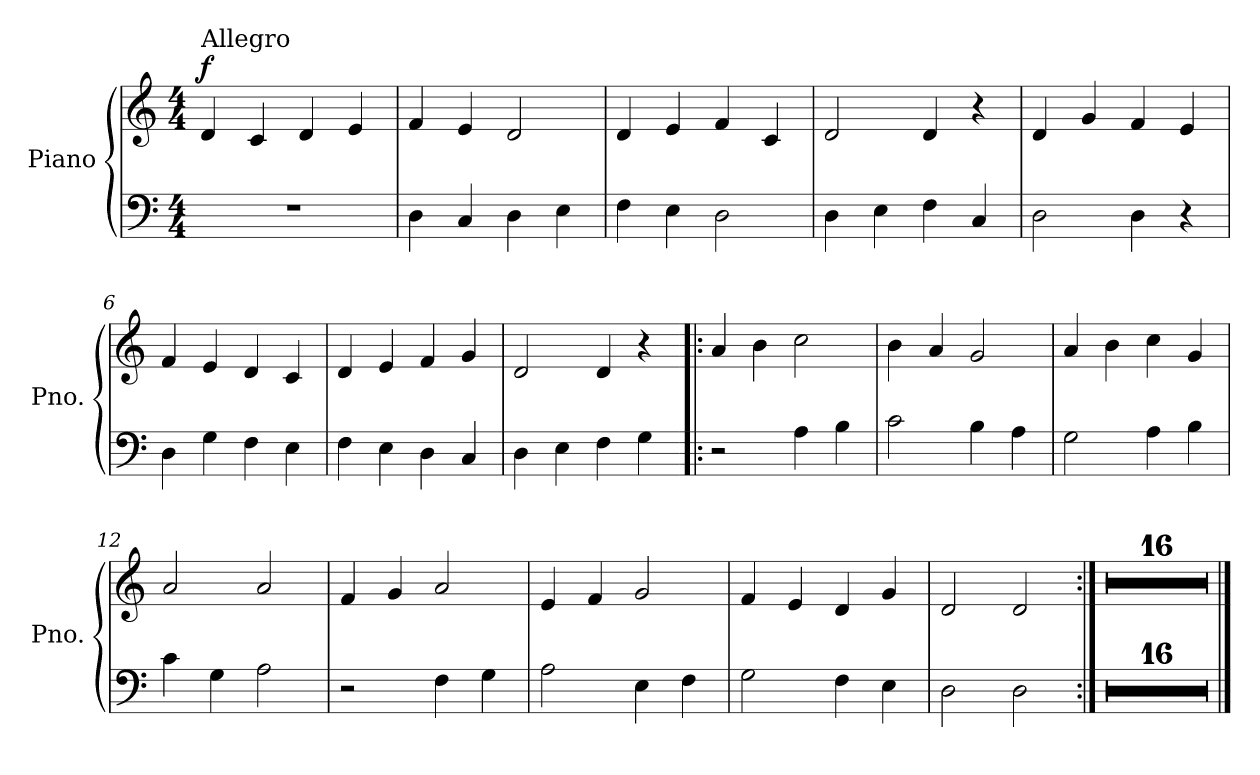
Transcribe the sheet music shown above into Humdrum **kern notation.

**kern	**kern	**dynam
*part1	*part1	*part1
*staff2	*staff1	*staff1/2
*I"Piano	*	*
*I'Pno.	*	*
*clefF4	*clefG2	*
*k[]	*k[]	*
*C:	*C:	*
*M4/4	*M4/4	*
=1	=1	=1
!	!LO:TX:a:t=Allegro	!
!	!	!LO:DY:a
1r	4d/	f
.	4c/	.
.	4d/	.
.	4e/	.
=2	=2	=2
4D\	4f/	.
4C/	4e/	.
4D\	2d/	.
4E\	.	.
=3	=3	=3
4F\	4d/	.
4E\	4e/	.
2D\	4f/	.
.	4c/	.
=4	=4	=4
4D\	2d/	.
4E\	.	.
4F\	4d/	.
4C/	4r	.
=5	=5	=5
2D\	4d/	.
.	4g/	.
4D\	4f/	.
4r	4e/	.
=6	=6	=6
4D\	4f/	.
4G\	4e/	.
4F\	4d/	.
4E\	4c/	.
=7	=7	=7
4F\	4d/	.
4E\	4e/	.
4D\	4f/	.
4C/	4g/	.
=8	=8	=8
4D\	2d/	.
4E\	.	.
4F\	4d/	.
4G\	4r	.
!!LO:LB:g=z
=9!|:	=9!|:	=9!|:
2r	4a/	.
.	4b\	.
4A\	2cc\	.
4B\	.	.
=10	=10	=10
2c\	4b\	.
.	4a/	.
4B\	2g/	.
4A\	.	.
=11	=11	=11
2G\	4a/	.
.	4b\	.
4A\	4cc\	.
4B\	4g/	.
=12	=12	=12
4c\	2a/	.
4G\	.	.
2A\	2a/	.
=13	=13	=13
2r	4f/	.
.	4g/	.
4F\	2a/	.
4G\	.	.
=14	=14	=14
2A\	4e/	.
.	4f/	.
4E\	2g/	.
4F\	.	.
=15	=15	=15
2G\	4f/	.
.	4e/	.
4F\	4d/	.
4E\	4g/	.
=16	=16	=16
2D\	2d/	.
2D\	2d/	.
=17:|!	=17:|!	=17:|!
1r	1r	.
=18	=18	=18
1r	1r	.
=19	=19	=19
1r	1r	.
!!LO:LB:g=z
=20	=20	=20
1r	1r	.
=21	=21	=21
1r	1r	.
=22	=22	=22
1r	1r	.
=23	=23	=23
1r	1r	.
=24	=24	=24
1r	1r	.
=25	=25	=25
1r	1r	.
=26	=26	=26
1r	1r	.
=27	=27	=27
1r	1r	.
=28	=28	=28
1r	1r	.
=29	=29	=29
1r	1r	.
=30	=30	=30
1r	1r	.
=31	=31	=31
1r	1r	.
=32	=32	=32
1r	1r	.
==	==	==
*-	*-	*-
